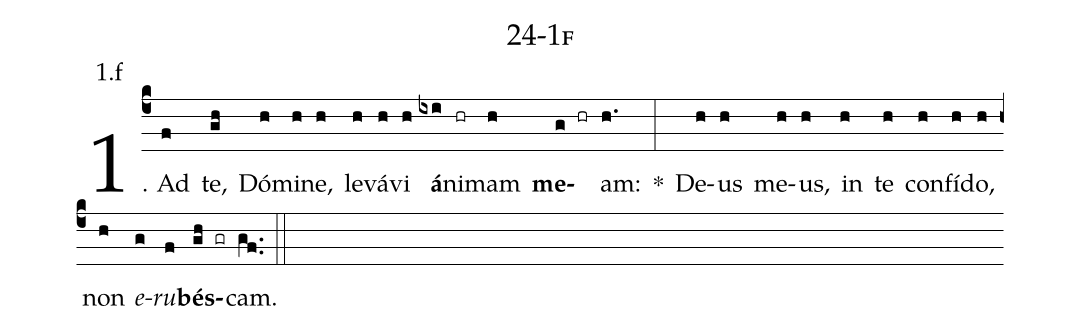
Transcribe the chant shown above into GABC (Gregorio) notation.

name: 24-1f;
annotation: 1.f;
%%
(c4)1. Ad(f) te,(gh) Dó(h)mi(h)ne,(h) le(h)vá(h)vi(h) <b>á</b>(ixi)ni(hr)mam(h) <b>me</b>(g hr)am:(h.) *(:) De(h)us(h) me(h)us,(h) in(h) te(h) con(h)fí(h)do,(h) non(h) <i>e</i>(g)<i>ru</i>(f)<b>bés</b>(gh gr)cam.(gf..) (::)
